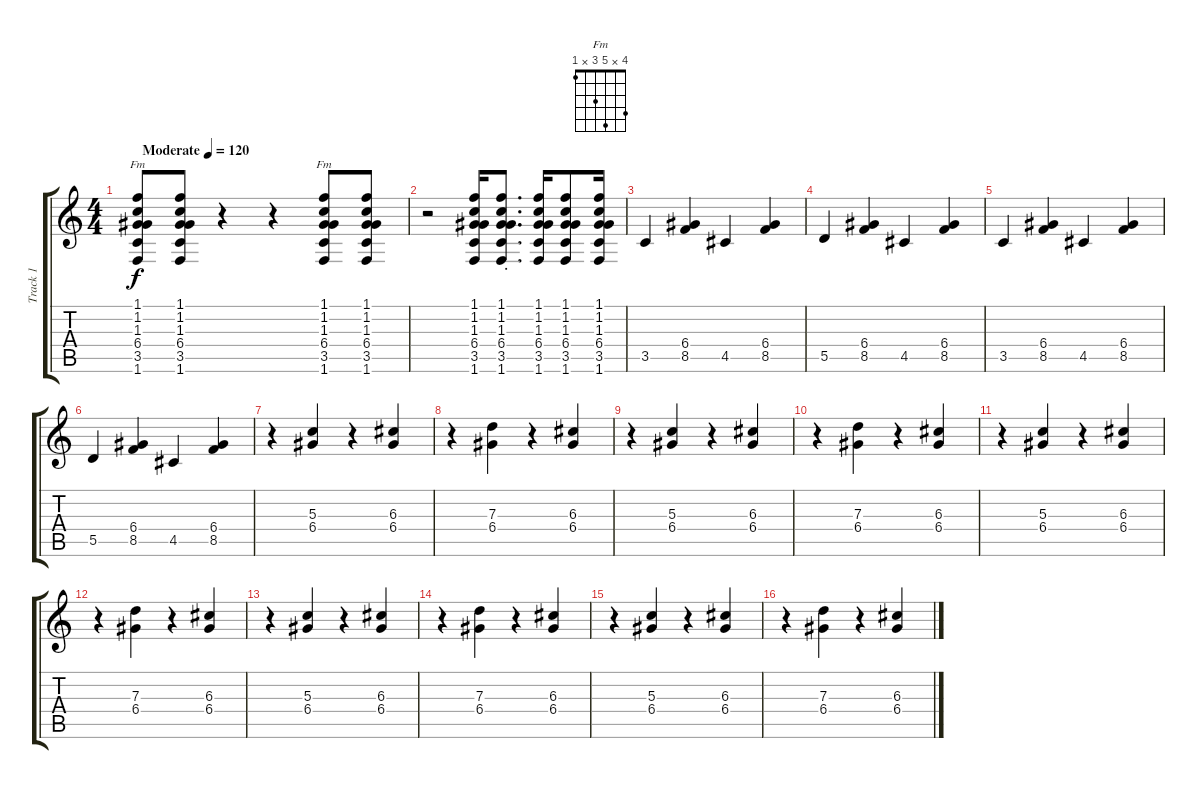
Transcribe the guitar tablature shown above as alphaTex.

\track ("Track 1" "Track 1") {instrument acousticguitarsteel}
\staff {score tabs}
\tuning (E4 B3 G3 D3 A2 E2) {hide}
\chord ("Fm" 1 1 1 3 3 1) {barre 1}
\chord ("Fm" 4 x 5 3 x 1)
\ts (4 4)
\tempo (120 "Moderate")
\clef g2
\ks c
(1.1 1.2 1.3 6.4 3.5 1.6).8{ch "Fm" dy f instrument acousticguitarsteel} (1.1 1.2 1.3 6.4 3.5 1.6).8 r.4 r.4 (1.1 1.2 1.3 6.4 3.5 1.6).8{ch "Fm"} (1.1 1.2 1.3 6.4 3.5 1.6).8 |
r.2 (1.1 1.2 1.3 6.4 3.5 1.6).16 (1.1 1.2{st} 1.3 6.4 3.5{st} 1.6).8{d} (1.1 1.2 1.3 6.4 3.5 1.6).16 (1.1 1.2 1.3 6.4 3.5 1.6).8 (1.1 1.2 1.3 6.4 3.5 1.6).16 |
3.5.4 (6.4 8.5).4 4.5.4 (6.4 8.5).4 |
5.5.4 (6.4 8.5).4 4.5.4 (6.4 8.5).4 |
3.5.4 (6.4 8.5).4 4.5.4 (6.4 8.5).4 |
5.5.4 (6.4 8.5).4 4.5.4 (6.4 8.5).4 |
r.4 (5.3 6.4).4 r.4 (6.3 6.4).4 |
r.4 (7.3 6.4).4 r.4 (6.3 6.4).4 |
r.4 (5.3 6.4).4 r.4 (6.3 6.4).4 |
r.4 (7.3 6.4).4 r.4 (6.3 6.4).4 |
r.4 (5.3 6.4).4 r.4 (6.3 6.4).4 |
r.4 (7.3 6.4).4 r.4 (6.3 6.4).4 |
r.4 (5.3 6.4).4 r.4 (6.3 6.4).4 |
r.4 (7.3 6.4).4 r.4 (6.3 6.4).4 |
r.4 (5.3 6.4).4 r.4 (6.3 6.4).4 |
r.4 (7.3 6.4).4 r.4 (6.3 6.4).4
